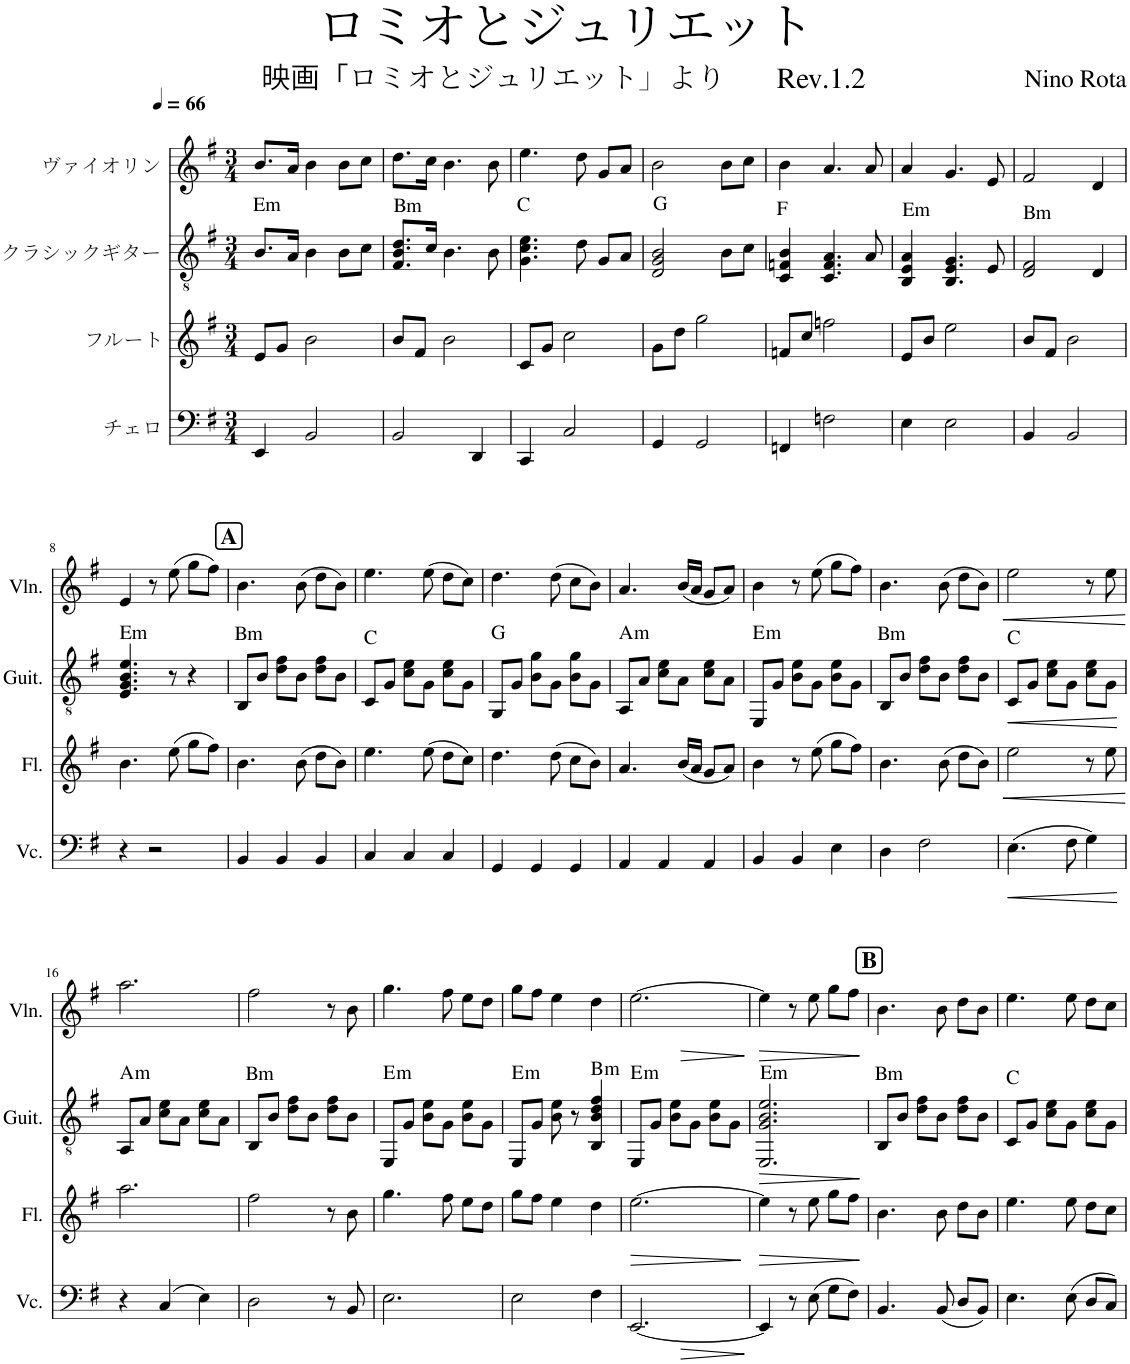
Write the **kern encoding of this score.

**kern	**dynam	**kern	**dynam	**kern	**dynam	**harte	**kern	**dynam
*part4	*part4	*part3	*part3	*part2	*part2	*part2	*part1	*part1
*staff4	*staff4	*staff3	*staff3	*staff2	*staff2	*	*staff1	*staff1
*I"チェロ	*	*I"フルート	*	*I"クラシックギター	*	*	*I"ヴァイオリン	*
*clefF4	*	*clefG2	*	*clefGv2	*	*	*clefG2	*
*k[f#]	*	*k[f#]	*	*k[f#]	*	*	*k[f#]	*
*M3/4	*	*M3/4	*	*M3/4	*	*	*M3/4	*
*MM66	*	*MM66	*	*MM66	*	*	*MM66	*
=1	=1	=1	=1	=1	=1	=1	=1	=1
!	!	!	!	!LO:TX:a:t=Em	!	!	!	!
4EE/	.	8e/L	.	8.B/L	.	.	8.b/L	.
.	.	8g/J	.	.	.	.	.	.
.	.	.	.	16A/Jk	.	.	16a/Jk	.
2BB/	.	2b\	.	4B\	.	.	4b\	.
.	.	.	.	8B\L	.	.	8b\L	.
.	.	.	.	8c\J	.	.	8cc\J	.
=2	=2	=2	=2	=2	=2	=2	=2	=2
!	!	!	!	!LO:TX:a:t=Bm	!	!	!	!
2BB/	.	8b/L	.	8.F#/ 8.B/ 8.d/L	.	.	8.dd\L	.
.	.	8f#/J	.	.	.	.	.	.
.	.	.	.	16c/Jk	.	.	16cc\Jk	.
.	.	2b\	.	4.B\	.	.	4.b\	.
4DD/	.	.	.	.	.	.	.	.
.	.	.	.	8B\	.	.	8b\	.
=3	=3	=3	=3	=3	=3	=3	=3	=3
!	!	!	!	!LO:TX:a:t=C	!	!	!	!
4CC/	.	8c/L	.	4.G\ 4.c\ 4.e\	.	.	4.ee\	.
.	.	8g/J	.	.	.	.	.	.
2C/	.	2cc\	.	.	.	.	.	.
.	.	.	.	8d\	.	.	8dd\	.
.	.	.	.	8G/L	.	.	8g/L	.
.	.	.	.	8A/J	.	.	8a/J	.
=4	=4	=4	=4	=4	=4	=4	=4	=4
!	!	!	!	!LO:TX:a:t=G	!	!	!	!
4GG/	.	8g\L	.	2D/ 2G/ 2B/	.	.	2b\	.
.	.	8dd\J	.	.	.	.	.	.
2GG/	.	2gg\	.	.	.	.	.	.
.	.	.	.	8B\L	.	.	8b\L	.
.	.	.	.	8c\J	.	.	8cc\J	.
=5	=5	=5	=5	=5	=5	=5	=5	=5
!	!	!	!	!LO:TX:a:t=F	!	!	!	!
4FFn/	.	8fn/L	.	4C/ 4Fn/ 4B/	.	.	4b\	.
.	.	8cc/J	.	.	.	.	.	.
2Fn\	.	2ffn\	.	4.C/ 4.F/ 4.A/	.	.	4.a/	.
.	.	.	.	8A/	.	.	8a/	.
=6	=6	=6	=6	=6	=6	=6	=6	=6
!	!	!	!	!LO:TX:a:t=Em	!	!	!	!
4E\	.	8e/L	.	4BB/ 4E/ 4A/	.	.	4a/	.
.	.	8b/J	.	.	.	.	.	.
2E\	.	2ee\	.	4.BB/ 4.E/ 4.G/	.	.	4.g/	.
.	.	.	.	8E/	.	.	8e/	.
=7	=7	=7	=7	=7	=7	=7	=7	=7
!	!	!	!	!LO:TX:a:t=Bm	!	!	!	!
4BB/	.	8b/L	.	2D/ 2F#/	.	.	2f#/	.
.	.	8f#/J	.	.	.	.	.	.
2BB/	.	2b\	.	.	.	.	.	.
.	.	.	.	4D/	.	.	4d/	.
!!LO:LB:g=z
=8	=8	=8	=8	=8	=8	=8	=8	=8
!	!	!	!	!LO:TX:a:t=Em	!	!	!	!
4r	.	4.b\	.	4.E/ 4.G/ 4.B/ 4.e/	.	.	4e/	.
2r	.	.	.	.	.	.	8r	.
.	.	(8ee\	.	8r	.	.	(8ee\	.
.	.	8gg\L	.	4r	.	.	8gg\L	.
.	.	8ff#\J)	.	.	.	.	8ff#\J)	.
!!LO:REH:place=s1:a:B:cj:fs=14:t=A
=9	=9	=9	=9	=9	=9	=9	=9	=9
!	!	!	!	!LO:TX:a:t=Bm	!	!	!	!
4BB/	.	4.b\	.	8BB/L	.	.	4.b\	.
.	.	.	.	8B/J	.	.	.	.
4BB/	.	.	.	8d\ 8f#\L	.	.	.	.
.	.	(8b\	.	8B\J	.	.	(8b\	.
4BB/	.	8dd\L	.	8d\ 8f#\L	.	.	8dd\L	.
.	.	8b\J)	.	8B\J	.	.	8b\J)	.
=10	=10	=10	=10	=10	=10	=10	=10	=10
!	!	!	!	!LO:TX:a:t=C	!	!	!	!
4C/	.	4.ee\	.	8C/L	.	.	4.ee\	.
.	.	.	.	8G/J	.	.	.	.
4C/	.	.	.	8c\ 8e\L	.	.	.	.
.	.	(8ee\	.	8G\J	.	.	(8ee\	.
4C/	.	8dd\L	.	8c\ 8e\L	.	.	8dd\L	.
.	.	8cc\J)	.	8G\J	.	.	8cc\J)	.
=11	=11	=11	=11	=11	=11	=11	=11	=11
4GG/	.	4.dd\	.	8GG/L	.	G:maj	4.dd\	.
.	.	.	.	8G/J	.	.	.	.
4GG/	.	.	.	8B\ 8g\L	.	.	.	.
.	.	(8dd\	.	8G\J	.	.	(8dd\	.
4GG/	.	8cc\L	.	8B\ 8g\L	.	.	8cc\L	.
.	.	8b\J)	.	8G\J	.	.	8b\J)	.
=12	=12	=12	=12	=12	=12	=12	=12	=12
!	!	!	!	!	!	!LO:H:kt=m	!	!
4AA/	.	4.a/	.	8AA/L	.	A:min	4.a/	.
.	.	.	.	8A/J	.	.	.	.
4AA/	.	.	.	8c\ 8e\L	.	.	.	.
.	.	(16b/LL	.	8A\J	.	.	(16b/LL	.
.	.	16a/JJ	.	.	.	.	16a/JJ	.
4AA/	.	8g/L	.	8c\ 8e\L	.	.	8g/L	.
.	.	8a/J)	.	8A\J	.	.	8a/J)	.
=13	=13	=13	=13	=13	=13	=13	=13	=13
!	!	!	!	!	!	!LO:H:kt=m	!	!
4BB/	.	4b\	.	8EE/L	.	E:min	4b\	.
.	.	.	.	8G/J	.	.	.	.
4BB/	.	8r	.	8B\ 8e\L	.	.	8r	.
.	.	(8ee\	.	8G\J	.	.	(8ee\	.
4E\	.	8gg\L	.	8B\ 8e\L	.	.	8gg\L	.
.	.	8ff#\J)	.	8G\J	.	.	8ff#\J)	.
=14	=14	=14	=14	=14	=14	=14	=14	=14
!	!	!	!	!LO:TX:a:t=Bm	!	!	!	!
4D\	.	4.b\	.	8BB/L	.	.	4.b\	.
.	.	.	.	8B/J	.	.	.	.
2F#\	.	.	.	8d\ 8f#\L	.	.	.	.
.	.	(8b\	.	8B\J	.	.	(8b\	.
.	.	8dd\L	.	8d\ 8f#\L	.	.	8dd\L	.
.	.	8b\J)	.	8B\J	.	.	8b\J)	.
=15	=15	=15	=15	=15	=15	=15	=15	=15
!	!	!	!	!LO:TX:a:t=C	!	!	!	!
!	!LO:HP:b	!	!LO:HP:b	!	!LO:HP:b	!	!	!LO:HP:b
(4.E\	<	2ee\	<	8C/L	<	.	2ee\	<
.	.	.	.	8G/J	.	.	.	.
.	.	.	.	8c\ 8e\L	.	.	.	.
8F#\	.	.	.	8G\J	.	.	.	.
4G\)	.	8r	.	8c\ 8e\L	.	.	8r	.
.	.	8ee\	.	8G\J	.	.	8ee\	.
.	[	.	[	.	[	.	.	[
!!LO:LB:g=z
=16	=16	=16	=16	=16	=16	=16	=16	=16
!	!	!	!	!	!	!LO:H:kt=m	!	!
4r	.	2.aa\	.	8AA/L	.	A:min	2.aa\	.
.	.	.	.	8A/J	.	.	.	.
(4C/	.	.	.	8c\ 8e\L	.	.	.	.
.	.	.	.	8A\J	.	.	.	.
4E\)	.	.	.	8c\ 8e\L	.	.	.	.
.	.	.	.	8A\J	.	.	.	.
=17	=17	=17	=17	=17	=17	=17	=17	=17
!	!	!	!	!LO:TX:a:t=Bm	!	!	!	!
2D\	.	2ff#\	.	8BB/L	.	.	2ff#\	.
.	.	.	.	8B/J	.	.	.	.
.	.	.	.	8d\ 8f#\L	.	.	.	.
.	.	.	.	8B\J	.	.	.	.
8r	.	8r	.	8d\ 8f#\L	.	.	8r	.
8BB/	.	8b\	.	8B\J	.	.	8b\	.
=18	=18	=18	=18	=18	=18	=18	=18	=18
!	!	!	!	!	!	!LO:H:kt=m	!	!
2.E\	.	4.gg\	.	8EE/L	.	E:min	4.gg\	.
.	.	.	.	8G/J	.	.	.	.
.	.	.	.	8B\ 8e\L	.	.	.	.
.	.	8ff#\	.	8G\J	.	.	8ff#\	.
.	.	8ee\L	.	8B\ 8e\L	.	.	8ee\L	.
.	.	8dd\J	.	8G\J	.	.	8dd\J	.
=19	=19	=19	=19	=19	=19	=19	=19	=19
!	!	!	!	!	!	!LO:H:kt=m	!	!
2E\	.	8gg\L	.	8EE/L	.	E:min	8gg\L	.
.	.	8ff#\J	.	8G/J	.	.	8ff#\J	.
.	.	4ee\	.	8B\ 8e\	.	.	4ee\	.
.	.	.	.	8r	.	.	.	.
!	!	!	!	!	!	!LO:H:kt=m	!	!
4F#\	.	4dd\	.	4BB/ 4B/ 4d/ 4f#/	.	B:min	4dd\	.
=20	=20	=20	=20	=20	=20	=20	=20	=20
!	!LO:HP:b	!	!LO:HP:b	!	!	!LO:H:kt=m	!	!LO:HP:b
[2.EE/	>	[2.ee\	>	8EE/L	.	E:min	[2.ee\	>
.	.	.	.	8G/J	.	.	.	.
.	.	.	.	8B\ 8e\L	.	.	.	.
.	.	.	.	8G\J	.	.	.	.
.	.	.	.	8B\ 8e\L	.	.	.	.
.	.	.	.	8G\J	.	.	.	.
.	]	.	]	.	.	.	.	]
=21	=21	=21	=21	=21	=21	=21	=21	=21
!	!	!	!	!LO:TX:a:t=Em	!	!	!	!
!	!	!	!LO:HP:b	!	!LO:HP:b	!	!	!LO:HP:b
4EE/]	.	4ee\]	>	2.EE/ 2.G/ 2.B/ 2.e/	>	.	4ee\]	>
8r	.	8r	.	.	.	.	8r	.
(8E\	.	8ee\	.	.	.	.	8ee\	.
8G\L	.	8gg\L	.	.	.	.	8gg\L	.
8F#\J)	.	8ff#\J	.	.	.	.	8ff#\J	.
.	.	.	]	.	]	.	.	]
!!LO:REH:place=s1:a:B:cj:fs=14:t=B
=22	=22	=22	=22	=22	=22	=22	=22	=22
!	!	!	!	!LO:TX:a:t=Bm	!	!	!	!
4.BB/	.	4.b\	.	8BB/L	.	.	4.b\	.
.	.	.	.	8B/J	.	.	.	.
.	.	.	.	8d\ 8f#\L	.	.	.	.
(8BB/	.	8b\	.	8B\J	.	.	8b\	.
8D/L	.	8dd\L	.	8d\ 8f#\L	.	.	8dd\L	.
8BB/J)	.	8b\J	.	8B\J	.	.	8b\J	.
=23	=23	=23	=23	=23	=23	=23	=23	=23
!	!	!	!	!LO:TX:a:t=C	!	!	!	!
4.E\	.	4.ee\	.	8C/L	.	.	4.ee\	.
.	.	.	.	8G/J	.	.	.	.
.	.	.	.	8c\ 8e\L	.	.	.	.
(8E\	.	8ee\	.	8G\J	.	.	8ee\	.
8D/L	.	8dd\L	.	8c\ 8e\L	.	.	8dd\L	.
8C/J)	.	8cc\J	.	8G\J	.	.	8cc\J	.
=	=	=	=	=	=	=	=	=
*-	*-	*-	*-	*-	*-	*-	*-	*-
